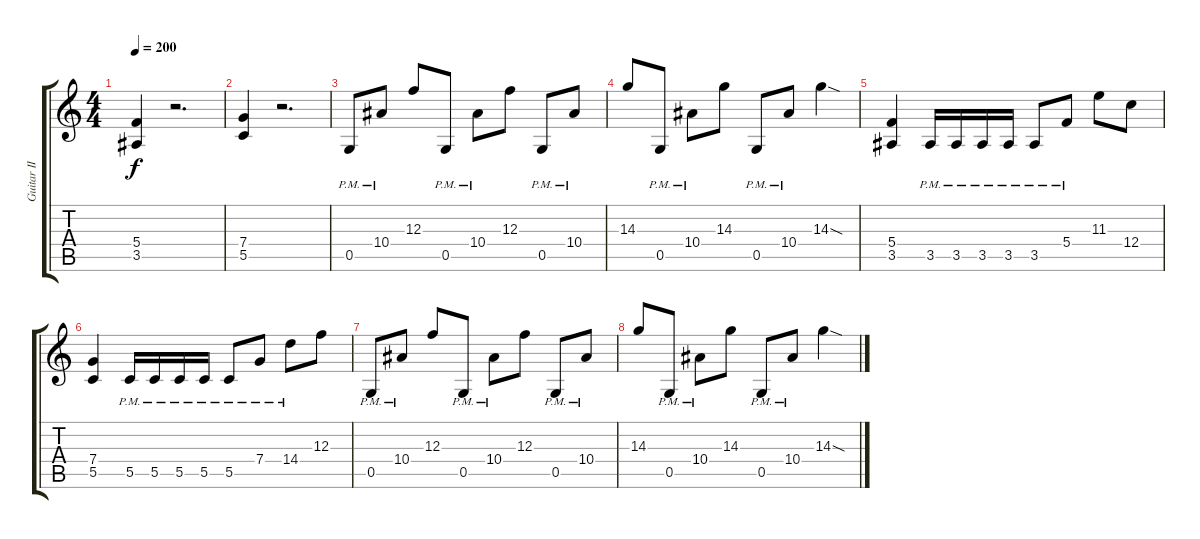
\track ("Guitar II" "Guitar II") {instrument distortionguitar}
\staff {score tabs}
\tuning (D4 A3 F3 C3 G2 D2) {hide}
\ts (4 4)
\tempo 200
\clef g2
\ks c
(5.4 3.5).4{dy f instrument distortionguitar} r.2{d} |
(7.4 5.5).4 r.2{d} |
0.5{pm}.8 10.4{pm}.8 12.3.8 0.5{pm}.8 10.4{pm}.8 12.3.8 0.5{pm}.8 10.4{pm}.8 |
14.3.8 0.5{pm}.8 10.4{pm}.8 14.3.8 0.5{pm}.8 10.4{pm}.8 14.3{sod}.4 |
(5.4 3.5).4 3.5{pm}.16 3.5{pm}.16 3.5{pm}.16 3.5{pm}.16 3.5{pm}.8 5.4{pm}.8 11.3.8 12.4.8 |
(7.4 5.5).4 5.5{pm}.16 5.5{pm}.16 5.5{pm}.16 5.5{pm}.16 5.5{pm}.8 7.4{pm}.8 14.4{pm}.8 12.3.8 |
0.5{pm}.8 10.4{pm}.8 12.3.8 0.5{pm}.8 10.4{pm}.8 12.3.8 0.5{pm}.8 10.4{pm}.8 |
14.3.8 0.5{pm}.8 10.4{pm}.8 14.3.8 0.5{pm}.8 10.4{pm}.8 14.3{sod}.4
